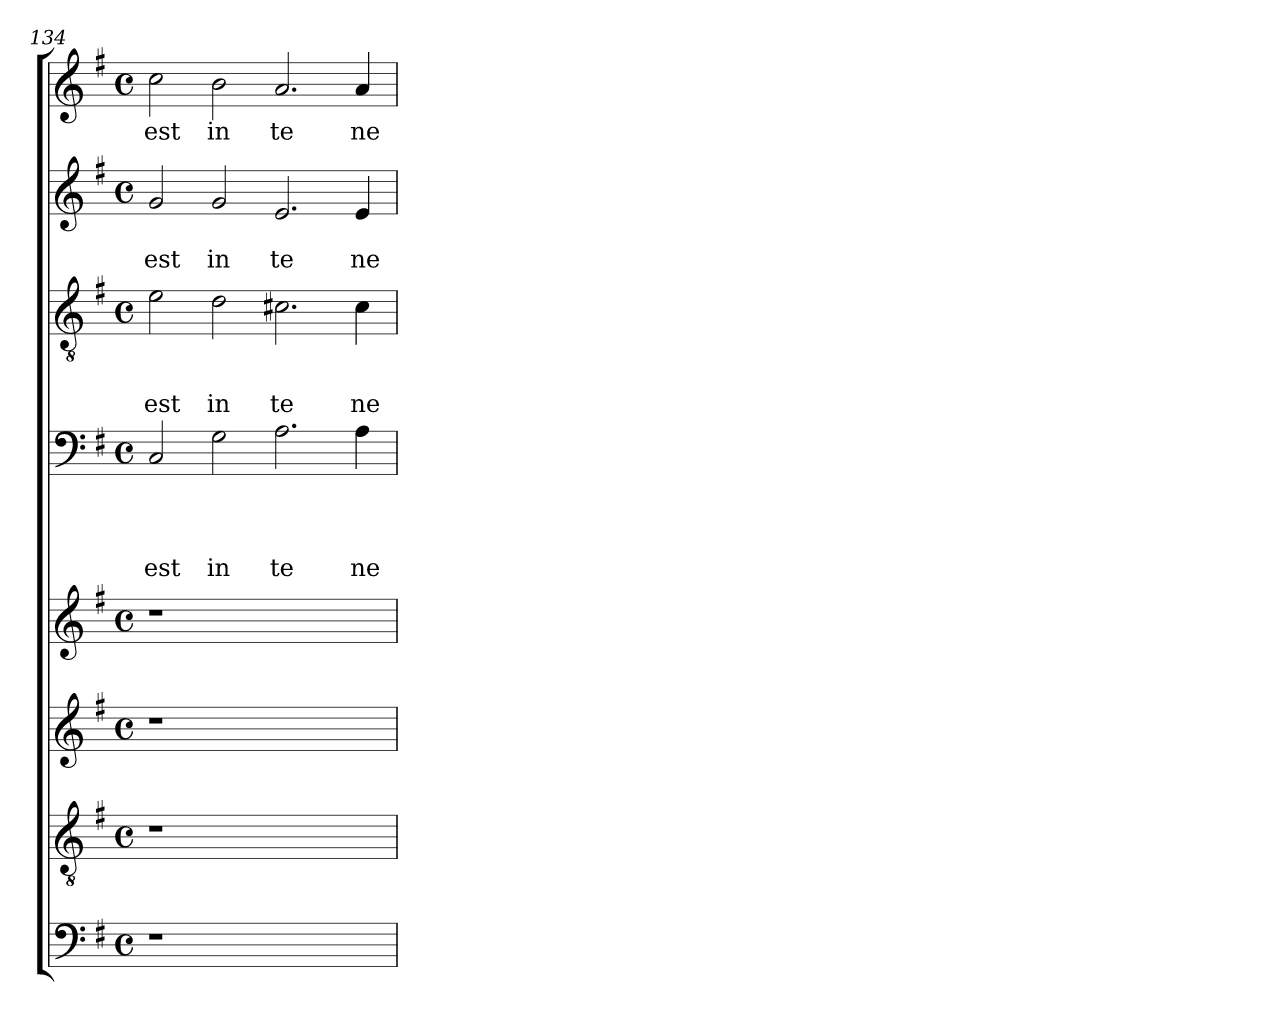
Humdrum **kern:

**kern	**kern	**kern	**kern	**kern	**text	**text	**text	**text	**kern	**text	**text	**text	**kern	**text	**text	**kern	**text
*part8	*part7	*part6	*part5	*part4	*part4	*part4	*part4	*part4	*part3	*part3	*part3	*part3	*part2	*part2	*part2	*part1	*part1
*staff8	*staff7	*staff6	*staff5	*staff4	*staff4	*staff4	*staff4	*staff4	*staff3	*staff3	*staff3	*staff3	*staff2	*staff2	*staff2	*staff1	*staff1
*clefF4	*clefGv2	*clefG2	*clefG2	*clefF4	*	*	*	*	*clefGv2	*	*	*	*clefG2	*	*	*clefG2	*
*k[f#]	*k[f#]	*k[f#]	*k[f#]	*k[f#]	*	*	*	*	*k[f#]	*	*	*	*k[f#]	*	*	*k[f#]	*
*G:	*G:	*G:	*G:	*G:	*	*	*	*	*G:	*	*	*	*G:	*	*	*G:	*
*M4/4	*M4/4	*M4/4	*M4/4	*M4/4	*	*	*	*	*M4/4	*	*	*	*M4/4	*	*	*M4/4	*
*met(c)	*met(c)	*met(c)	*met(c)	*met(c)	*	*	*	*	*met(c)	*	*	*	*met(c)	*	*	*met(c)	*
=134	=134	=134	=134	=134	=134	=134	=134	=134	=134	=134	=134	=134	=134	=134	=134	=134	=134
!	!	!	!	!	!	!	!	!LO:LY:b	!	!	!	!LO:LY:b	!	!	!LO:LY:b	!	!LO:LY:b
1r	1r	1r	1r	2C/	.	.	.	est	2e\	.	.	est	2g/	.	est	2cc\	est
!	!	!	!	!	!	!	!	!LO:LY:b	!	!	!	!LO:LY:b	!	!	!LO:LY:b	!	!LO:LY:b
.	.	.	.	2G\	.	.	.	in	2d\	.	.	in	2g/	.	in	2b\	in
!	!	!	!	!	!	!	!	!LO:LY:b	!	!	!	!LO:LY:b	!	!	!LO:LY:b	!	!LO:LY:b
1ryy	1ryy	1ryy	1ryy	2.A\	.	.	.	te	2.c#X\	.	.	te	2.e/	.	te	2.a/	te
!	!	!	!	!	!	!	!	!LO:LY:b	!	!	!	!LO:LY:b	!	!	!LO:LY:b	!	!LO:LY:b
.	.	.	.	4A\	.	.	.	ne	4c#\	.	.	ne	4e/	.	ne	4a/	ne
=	=	=	=	=	=	=	=	=	=	=	=	=	=	=	=	=	=
*-	*-	*-	*-	*-	*-	*-	*-	*-	*-	*-	*-	*-	*-	*-	*-	*-	*-
